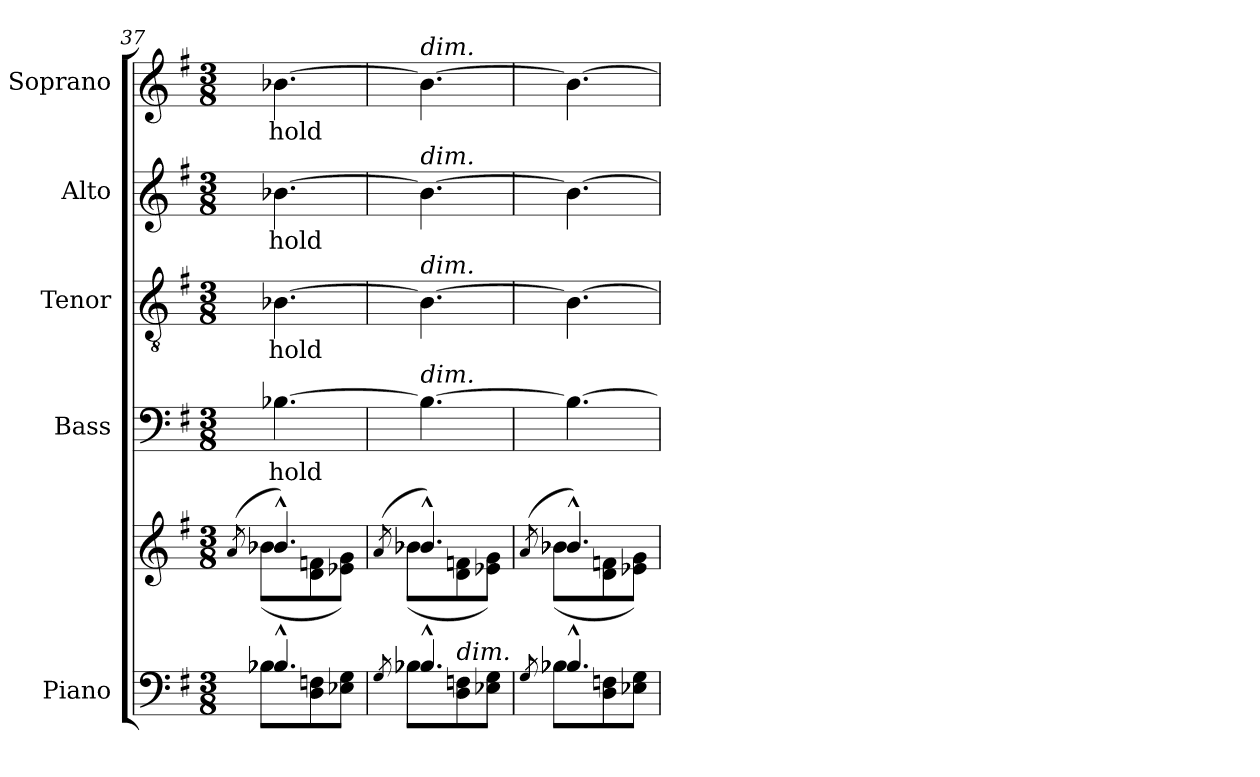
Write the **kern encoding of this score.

**kern	**kern	**kern	**text	**kern	**text	**kern	**text	**kern	**text
*part5	*part5	*part4	*part4	*part3	*part3	*part2	*part2	*part1	*part1
*staff6	*staff5	*staff4	*staff4	*staff3	*staff3	*staff2	*staff2	*staff1	*staff1
*I"Piano	*	*I"Bass	*	*I"Tenor	*	*I"Alto	*	*I"Soprano	*
*I'Pno	*	*	*	*	*	*	*	*	*
*clefF4	*clefG2	*clefF4	*	*clefGv2	*	*clefG2	*	*clefG2	*
*k[f#]	*k[f#]	*k[f#]	*	*k[f#]	*	*k[f#]	*	*k[f#]	*
*M3/8	*M3/8	*M3/8	*	*M3/8	*	*M3/8	*	*M3/8	*
=37	=37	=37	=37	=37	=37	=37	=37	=37	=37
.	(<8qa/	.	.	.	.	.	.	.	.
*^	*^	*	*	*	*	*	*	*	*
!	!LO:N:head=solid	!	!LO:N:head=solid	!	!LO:LY:b	!	!LO:LY:b	!	!LO:LY:b	!	!LO:LY:b
4.B-X^^/	8B-\L	4.b-X^^/)	(>8b-\L	[4.B-X\	hold	[4.B-X\	hold	[4.b-X\	hold	[4.b-X\	hold
.	8D\ 8Fn\	.	8d\ 8fn\	.	.	.	.	.	.	.	.
.	8E-X\ 8G\J	.	8e-X\ 8g\J)	.	.	.	.	.	.	.	.
=38	=38	=38	=38	=38	=38	=38	=38	=38	=38	=38	=38
8qG/	.	(<8qa/	.	.	.	.	.	.	.	.	.
!	!	!	!	!	!	!	!	!	!	!LO:TX:a:i:t=dim.	!
!	!	!	!	!	!	!	!	!LO:TX:a:i:t=dim.	!	!	!
!	!	!	!	!	!	!LO:TX:a:i:t=dim.	!	!	!	!	!
!	!	!	!	!LO:TX:a:i:t=dim.	!	!	!	!	!	!	!
!	!LO:N:head=solid	!	!LO:N:head=solid	!	!	!	!	!	!	!	!
4.B-X^^/	8B-\L	4.b-X^^/)	(>8b-\L	4.B-\_	.	4.B-\_	.	4.b-\_	.	4.b-\_	.
!	!LO:TX:a:i:t=dim.	!	!	!	!	!	!	!	!	!	!
.	8D\ 8Fn\	.	8d\ 8fn\	.	.	.	.	.	.	.	.
.	8E-X\ 8G\J	.	8e-X\ 8g\J)	.	.	.	.	.	.	.	.
=39	=39	=39	=39	=39	=39	=39	=39	=39	=39	=39	=39
8qG/	.	(<8qa/	.	.	.	.	.	.	.	.	.
!	!LO:N:head=solid	!	!LO:N:head=solid	!	!	!	!	!	!	!	!
4.B-X^^/	8B-\L	4.b-X^^/)	(>8b-\L	4.B-\_	.	4.B-\_	.	4.b-\_	.	4.b-\_	.
.	8D\ 8Fn\	.	8d\ 8fn\	.	.	.	.	.	.	.	.
.	8E-X\ 8G\J	.	8e-X\ 8g\J)	.	.	.	.	.	.	.	.
*v	*v	*	*	*	*	*	*	*	*	*	*
*	*v	*v	*	*	*	*	*	*	*	*
=	=	=	=	=	=	=	=	=	=
*-	*-	*-	*-	*-	*-	*-	*-	*-	*-
